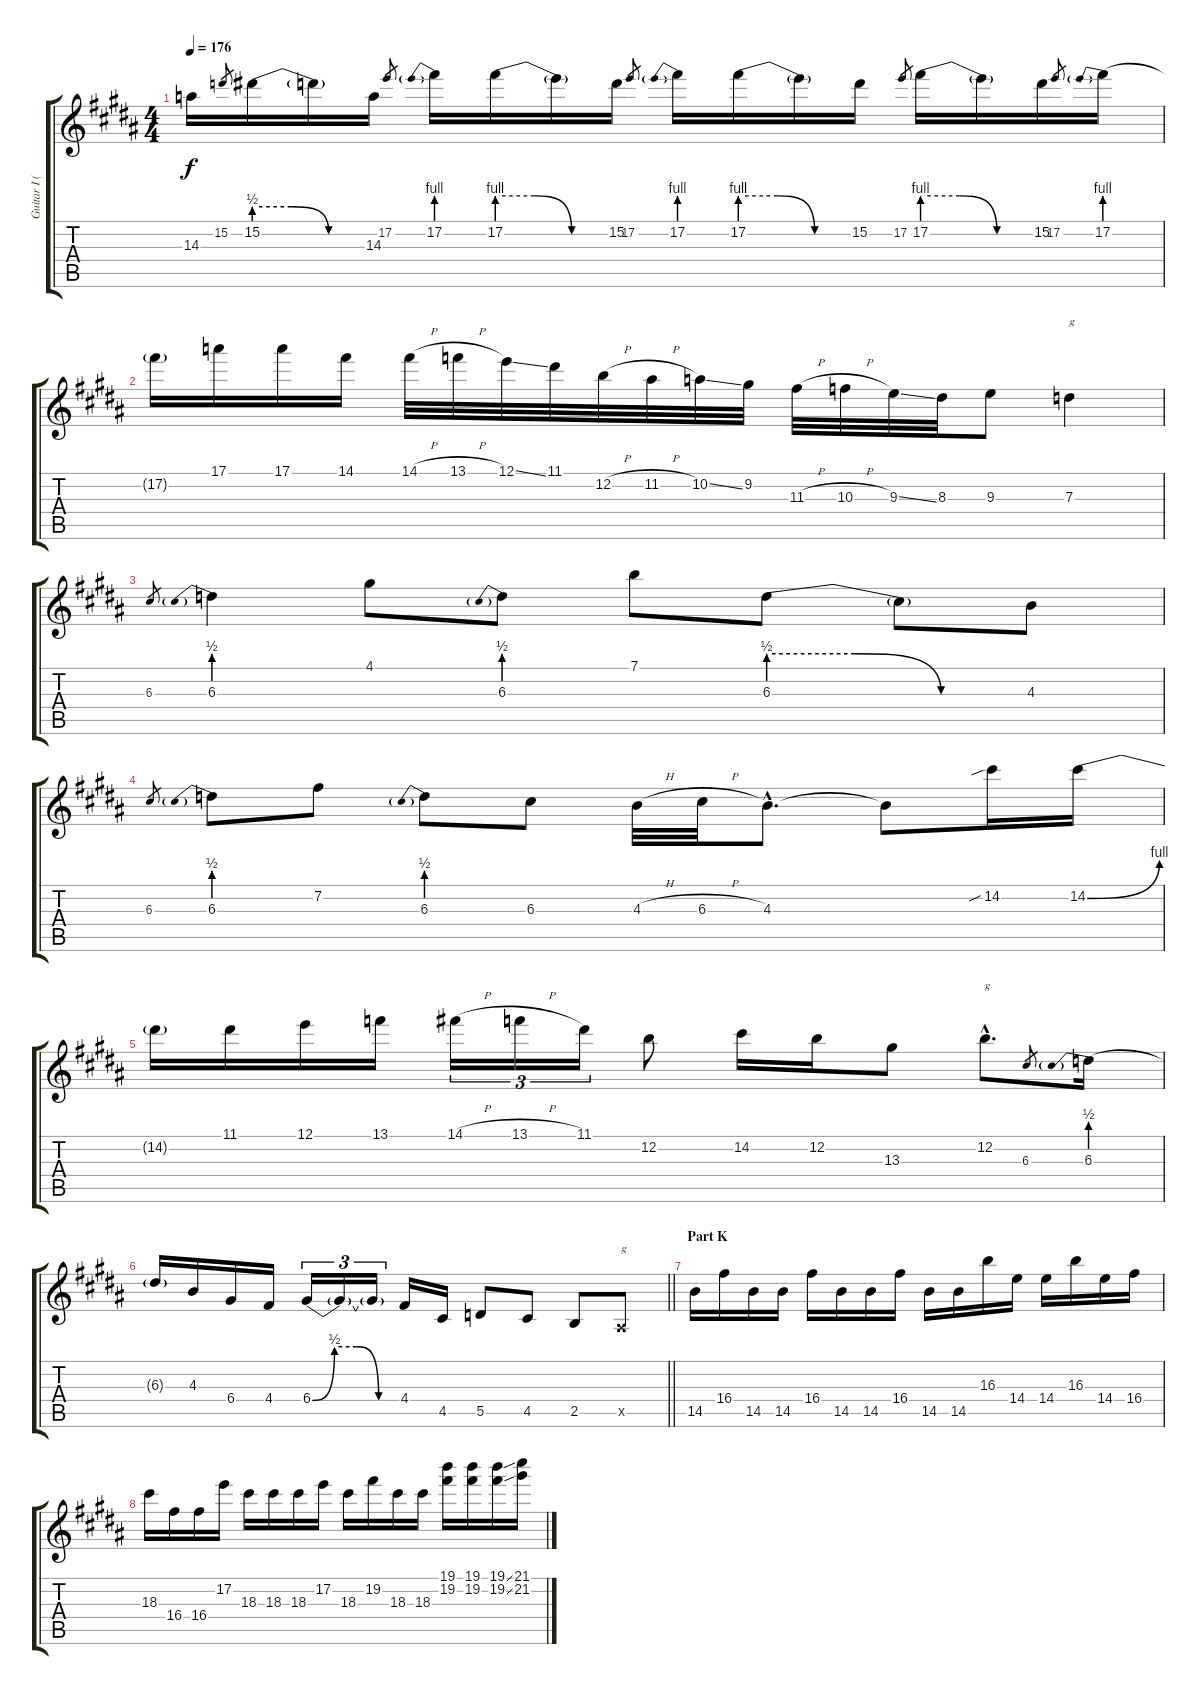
\track ("Guitar I (Daita)" "Guitar I (") {instrument distortionguitar}
\staff {score tabs}
\tuning (E4 B3 G3 D3 A2 E2) {hide}
\ts (4 4)
\tempo 176
\clef g2
\ks b
14.3.16{dy f} 15.2.8{gr} 15.2{be (custom 0 2 20 2 40 0 60 0)}.16 15.2{t}.16 14.3.16 17.2.8{gr} 17.2{be (prebend 0 4 60 4)}.16 17.2{be (custom 0 4 20 4 40 0 60 0)}.16 17.2{t}.16 15.2.16 17.2.8{gr} 17.2{be (prebend 0 4 60 4)}.16 17.2{be (custom 0 4 20 4 40 0 60 0)}.16 17.2{t}.16 15.2.16 17.2.8{gr} 17.2{be (custom 0 4 20 4 40 0 60 0)}.16 17.2{t}.16 15.2.16 17.2.8{gr} 17.2{be (prebend 0 4 60 4)}.16 |
17.2{t}.16 17.1.16 17.1.16 14.1.16 14.1{h}.32 13.1{h}.32 12.1{ss}.32 11.1.32 12.2{h}.32 11.2{h}.32 10.2{ss}.32 9.2.32 11.3{h}.32 10.3{h}.32 9.3{ss}.32 8.3.32 9.3.8 7.3.4{txt "g"} |
6.3.8{gr} 6.3{be (prebend 0 2 60 2)}.4 4.1.8 6.3{be (prebend 0 2 60 2)}.8 7.1.8 6.3{be (custom 0 2 20 2 40 0 60 0)}.8 6.3{t}.8 4.3.8 |
6.3.8{gr} 6.3{be (prebend 0 2 60 2)}.8 7.2.8 6.3{be (prebend 0 2 60 2)}.8 6.3.8 4.3{h}.32 6.3{h}.32 4.3{hac}.8{d} 4.3{t}.8 14.2{sib}.16 14.2{be (bend 0 0 60 4)}.16 |
14.2{t}.16 11.1.16 12.1.16 13.1.16 14.1{h}.16{tu (3 2)} 13.1{h}.16{tu (3 2)} 11.1.16{tu (3 2)} 12.2.8 14.2.16 12.2.16 13.3.8 12.2{hac}.8{d txt "g"} 6.3.8{gr} 6.3{be (prebend 0 2 60 2)}.16 |
\barLineRight lightlight
6.3{t}.16 4.3.16 6.4.16 4.4.16 6.4{be (custom 0 0 15 2 30 2 45 0 60 0)}.16{tu (3 2)} 6.4{t}.16{tu (3 2)} 6.4{t}.16{tu (3 2)} 4.4.16 4.5.16 5.5.8 4.5.8 2.5.8 1.5{x}.8{txt "g"} |
\section ("" "Part K")
14.5.16 16.4.16 14.5.16 14.5.16 16.4.16 14.5.16 14.5.16 16.4.16 14.5.16 14.5.16 16.3.16 14.4.16 14.4.16 16.3.16 14.4.16 16.4.16 |
18.3.16 16.4.16 16.4.16 17.2.16 18.3.16 18.3.16 18.3.16 17.2.16 18.3.16 19.2.16 18.3.16 18.3.16 (19.1 19.2).16 (19.1 19.2).16 (19.1{ss} 19.2{ss}).16 (21.1 21.2).16
